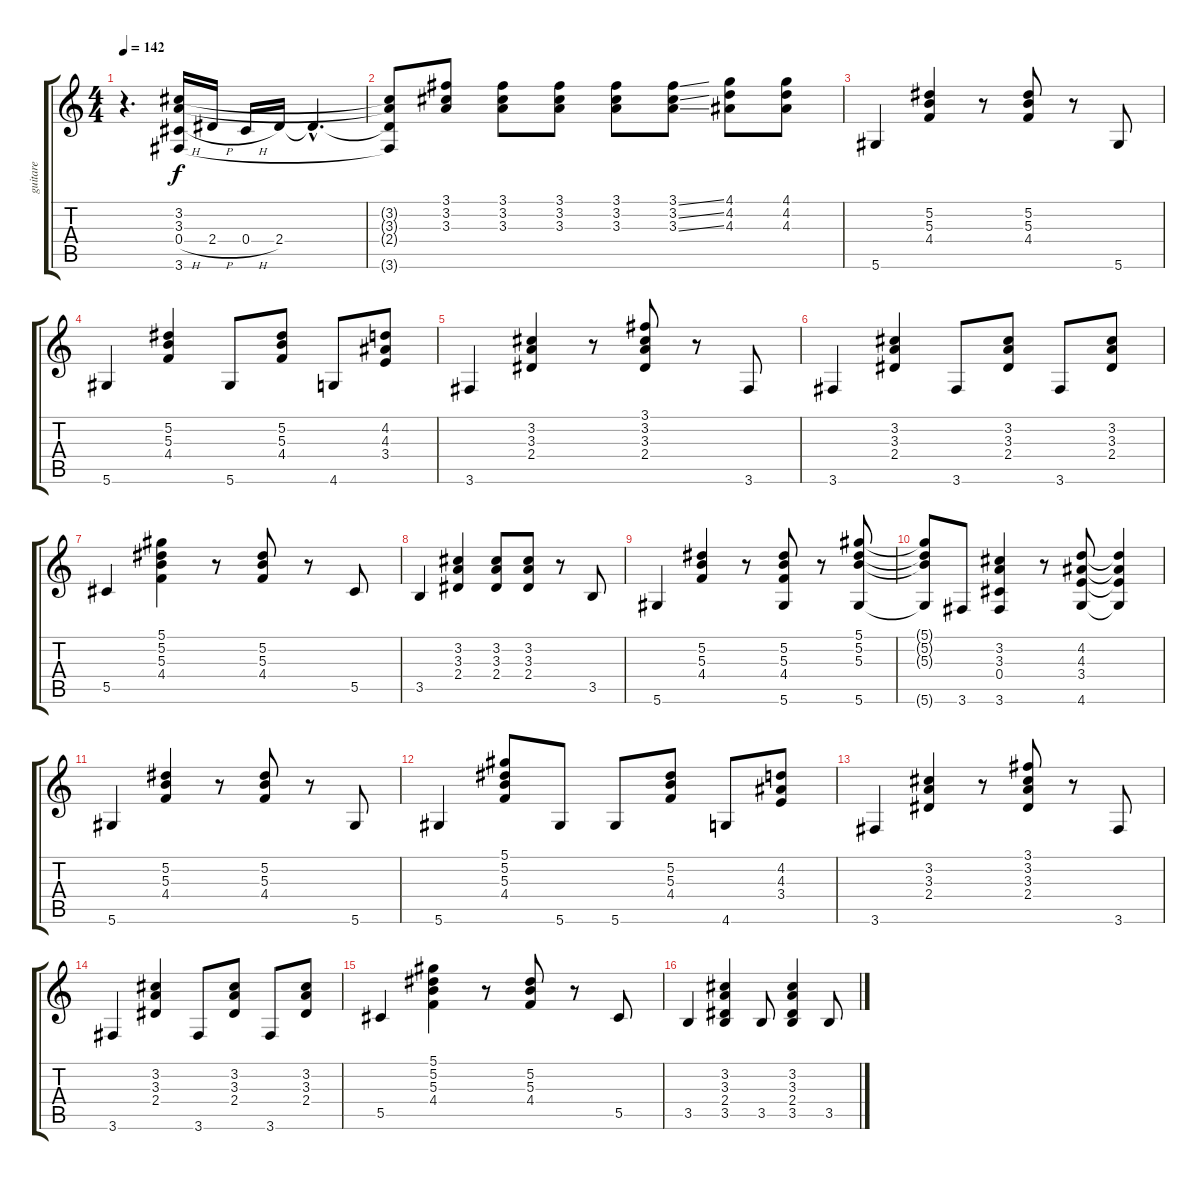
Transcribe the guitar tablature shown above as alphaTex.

\track ("guitare" "guitare") {instrument acousticguitarnylon}
\staff {score tabs}
\tuning (Eb4 Bb3 Gb3 Db3 Ab2 Eb2) {hide}
\ts (4 4)
\tempo 142
\clef g2
\ks c
r.4{d dy f instrument acousticguitarnylon} (3.2 3.3 0.4{h} 3.6).16 2.4{h}.16 0.4{h}.16 2.4.16 2.4{hac t}.4{d} |
(3.2{t} 3.3{t} 2.4{t} 3.6{t}).8 (3.1 3.2 3.3).8 (3.1 3.2 3.3).8 (3.1 3.2 3.3).8 (3.1 3.2 3.3).8 (3.1{ss} 3.2{ss} 3.3{ss}).8 (4.1 4.2 4.3).8 (4.1 4.2 4.3).8 |
5.6.4 (5.2 5.3 4.4).4 r.8 (5.2 5.3 4.4).8 r.8 5.6.8 |
5.6.4 (5.2 5.3 4.4).4 5.6.8 (5.2 5.3 4.4).8 4.6.8 (4.2 4.3 3.4).8 |
3.6.4 (3.2 3.3 2.4).4 r.8 (3.1 3.2 3.3 2.4).8 r.8 3.6.8 |
3.6.4 (3.2 3.3 2.4).4 3.6.8 (3.2 3.3 2.4).8 3.6.8 (3.2 3.3 2.4).8 |
5.5.4 (5.1 5.2 5.3 4.4).4 r.8 (5.2 5.3 4.4).8 r.8 5.5.8 |
3.5.4 (3.2 3.3 2.4).4 (3.2 3.3 2.4).8 (3.2 3.3 2.4).8 r.8 3.5.8 |
5.6.4 (5.2 5.3 4.4).4 r.8 (5.2 5.3 4.4 5.6).8 r.8 (5.1 5.2 5.3 5.6).8 |
(5.1{t} 5.2{t} 5.3{t} 5.6{t}).8 3.6.8 (3.2 3.3 0.4 3.6).4 r.8 (4.2 4.3 3.4 4.6).8 (4.2{t} 4.3{t} 3.4{t} 4.6{t}).4 |
5.6.4 (5.2 5.3 4.4).4 r.8 (5.2 5.3 4.4).8 r.8 5.6.8 |
5.6.4 (5.1 5.2 5.3 4.4).8 5.6.8 5.6.8 (5.2 5.3 4.4).8 4.6.8 (4.2 4.3 3.4).8 |
3.6.4 (3.2 3.3 2.4).4 r.8 (3.1 3.2 3.3 2.4).8 r.8 3.6.8 |
3.6.4 (3.2 3.3 2.4).4 3.6.8 (3.2 3.3 2.4).8 3.6.8 (3.2 3.3 2.4).8 |
5.5.4 (5.1 5.2 5.3 4.4).4 r.8 (5.2 5.3 4.4).8 r.8 5.5.8 |
3.5.4 (3.2 3.3 2.4 3.5).4 3.5.8 (3.2 3.3 2.4 3.5).4 3.5.8
